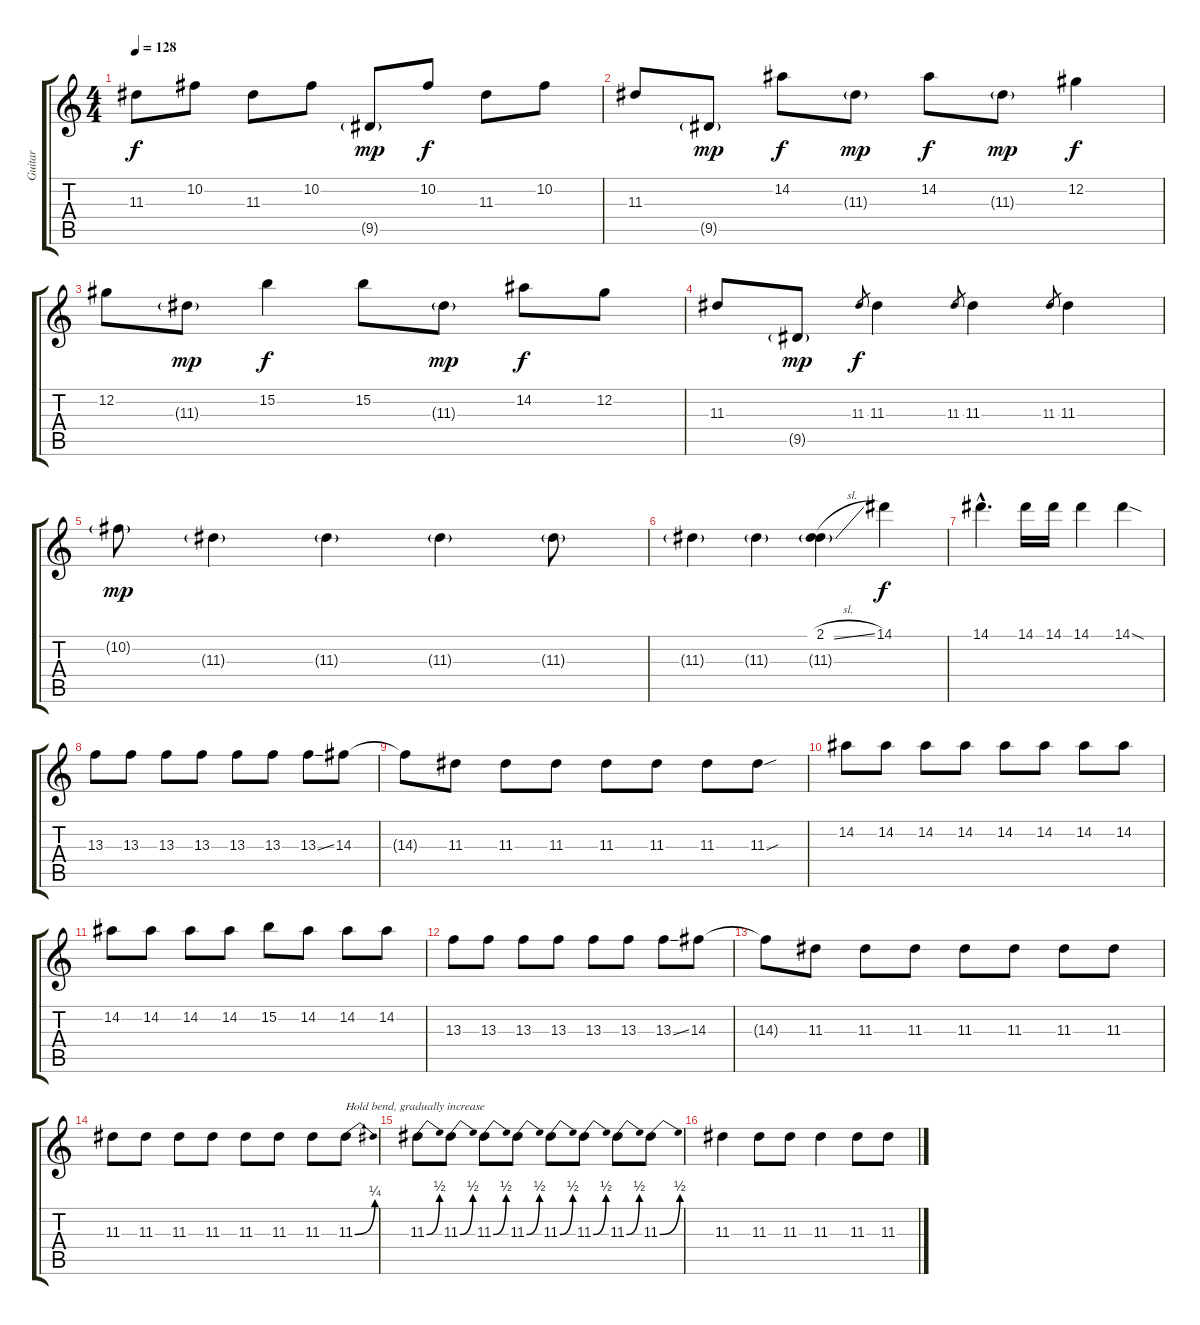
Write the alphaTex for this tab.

\track ("Guitar" "Guitar") {instrument electricguitarclean}
\staff {score tabs}
\tuning (Db4 Ab3 E3 B2 Gb2 Db2) {hide}
\ts (4 4)
\tempo 128
\clef g2
\ks c
11.3.8{dy f} 10.2.8 11.3.8 10.2.8 9.5{g}.8{dy mp} 10.2.8{dy f} 11.3.8 10.2.8 |
11.3.8 9.5{g}.8{dy mp} 14.2.8{dy f} 11.3{g}.8{dy mp} 14.2.8{dy f} 11.3{g}.8{dy mp} 12.2.4{dy f} |
12.2.8 11.3{g}.8{dy mp} 15.2.4{dy f} 15.2.8 11.3{g}.8{dy mp} 14.2.8{dy f} 12.2.8 |
11.3.8 9.5{g}.8{dy mp} 11.3.8{gr dy f} 11.3.4 11.3.8{gr} 11.3.4 11.3.8{gr} 11.3.4 |
10.2{g}.8{dy mp} 11.3{g}.4 11.3{g}.4 11.3{g}.4 11.3{g}.8 |
11.3{g}.4 11.3{g}.4 (2.1{sl} 11.3{g}).4 14.1.4{dy f} |
14.1{hac}.4{d} 14.1.16 14.1.16 14.1.4 14.1{sod}.4 |
13.3.8 13.3.8 13.3.8 13.3.8 13.3.8 13.3.8 13.3{ss}.8 14.3.8 |
14.3{t}.8 11.3.8 11.3.8 11.3.8 11.3.8 11.3.8 11.3.8 11.3{sou}.8 |
14.2.8 14.2.8 14.2.8 14.2.8 14.2.8 14.2.8 14.2.8 14.2.8 |
14.2.8 14.2.8 14.2.8 14.2.8 15.2.8 14.2.8 14.2.8 14.2.8 |
13.3.8 13.3.8 13.3.8 13.3.8 13.3.8 13.3.8 13.3{ss}.8 14.3.8 |
14.3{t}.8 11.3.8 11.3.8 11.3.8 11.3.8 11.3.8 11.3.8 11.3.8 |
11.3.8 11.3.8 11.3.8 11.3.8 11.3.8 11.3.8 11.3.8 11.3{be (bend 0 0 60 1)}.8{txt "Hold bend, gradually increase"} |
11.3{be (bend 0 0 60 2)}.8 11.3{be (bend 0 0 60 2)}.8 11.3{be (bend 0 0 60 2)}.8 11.3{be (bend 0 0 60 2)}.8 11.3{be (bend 0 0 60 2)}.8 11.3{be (bend 0 0 60 2)}.8 11.3{be (bend 0 0 60 2)}.8 11.3{be (bend 0 0 60 2)}.8 |
11.3.4 11.3.8 11.3.8 11.3.4 11.3.8 11.3.8
